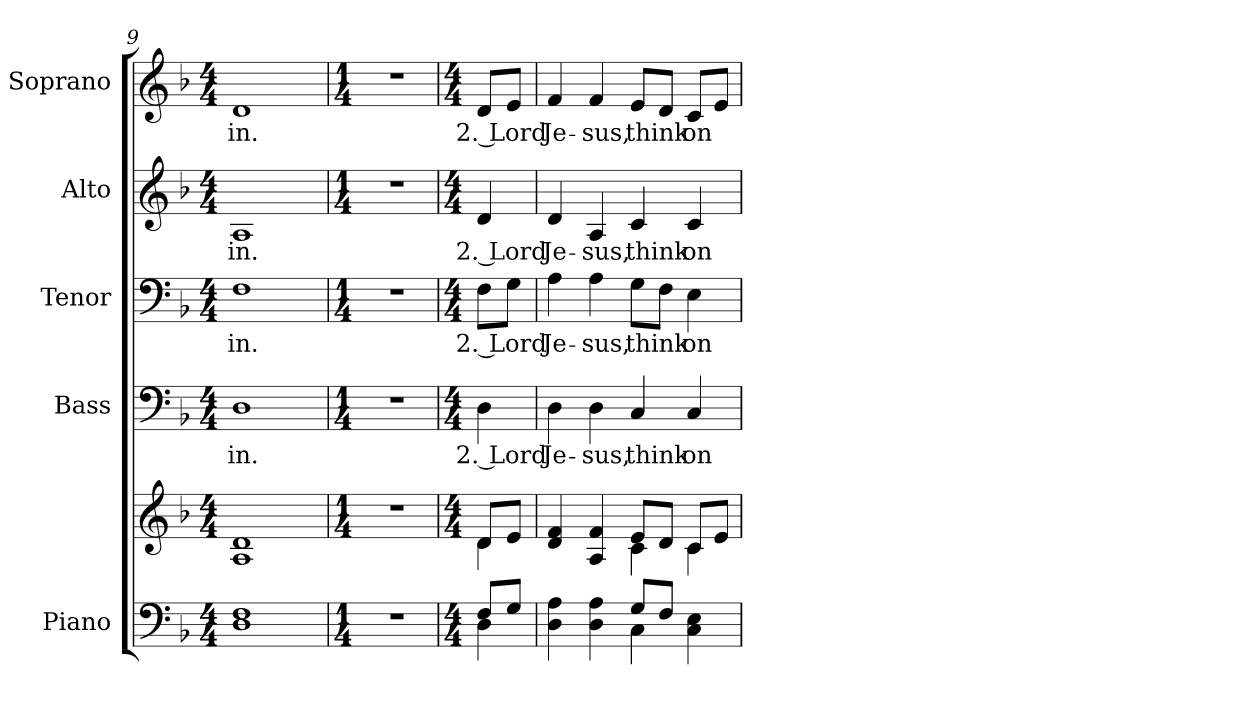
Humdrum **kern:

**kern	**kern	**kern	**text	**kern	**text	**kern	**text	**kern	**text
*part5	*part5	*part4	*part4	*part3	*part3	*part2	*part2	*part1	*part1
*staff6	*staff5	*staff4	*staff4	*staff3	*staff3	*staff2	*staff2	*staff1	*staff1
*I"Piano	*	*I"Bass	*	*I"Tenor	*	*I"Alto	*	*I"Soprano	*
*I'Pno.	*	*I'B.	*	*I'T.	*	*I'A.	*	*I'S.	*
!!LO:PB:g=z
*clefF4	*clefG2	*clefF4	*	*clefF4	*	*clefG2	*	*clefG2	*
*k[b-]	*k[b-]	*k[b-]	*	*k[b-]	*	*k[b-]	*	*k[b-]	*
*F:	*F:	*F:	*	*F:	*	*F:	*	*F:	*
*M4/4	*M4/4	*M4/4	*	*M4/4	*	*M4/4	*	*M4/4	*
=9	=9	=9	=9	=9	=9	=9	=9	=9	=9
!	!	!	!LO:LY:b:color=#000000	!	!	!	!	!	!
!	!	!	!	!	!LO:LY:b:color=#000000	!	!	!	!
!	!	!	!	!	!	!	!LO:LY:b:color=#000000	!	!
!	!	!	!	!	!	!	!	!	!LO:LY:b:color=#000000
1Di 1Fi	1Ai 1di	1Di	in.	1Fi	in.	1Ai	in.	1di	in.
=10	=10	=10	=10	=10	=10	=10	=10	=10	=10
*M1/4	*M1/4	*M1/4	*	*M1/4	*	*M1/4	*	*M1/4	*
!LO:N:vis=1	!LO:N:vis=1	!LO:N:vis=1	!	!LO:N:vis=1	!	!LO:N:vis=1	!	!LO:N:vis=1	!
4r	4r	4r	.	4r	.	4r	.	4r	.
!!LO:PB:g=z
=11	=11	=11	=11	=11	=11	=11	=11	=11	=11
*M4/4	*M4/4	*M4/4	*	*M4/4	*	*M4/4	*	*M4/4	*
*^	*^	*	*	*	*	*	*	*	*
!	!	!	!	!	!LO:LY:b:color=#000000	!	!	!	!	!	!
!	!	!	!	!	!	!	!LO:LY:b:color=#000000	!	!	!	!
!	!	!	!	!	!	!	!	!	!LO:LY:b:color=#000000	!	!
!	!	!	!	!	!	!	!	!	!	!	!LO:LY:b:color=#000000
8Fi/L	4Di\	8di/L	4di\	4Di\	2. Lord	8Fi\L	2. Lord	4di/	2. Lord	8di/L	2. Lord
8Gi/J	.	8ei/J	.	.	.	8Gi\J	.	.	.	8ei/J	.
=12	=12	=12	=12	=12	=12	=12	=12	=12	=12	=12	=12
!	!	!	!	!	!LO:LY:b:color=#000000	!	!	!	!	!	!
!	!	!	!	!	!	!	!LO:LY:b:color=#000000	!	!	!	!
!	!	!	!	!	!	!	!	!	!LO:LY:b:color=#000000	!	!
!	!	!	!	!	!	!	!	!	!	!	!LO:LY:b:color=#000000
4Di\ 4Ai	2ryy	4di/ 4fi	2ryy	4Di\	Je-	4Ai\	Je-	4di/	Je-	4fi/	Je-
!	!	!	!	!	!LO:LY:b:color=#000000	!	!	!	!	!	!
!	!	!	!	!	!	!	!LO:LY:b:color=#000000	!	!	!	!
!	!	!	!	!	!	!	!	!	!LO:LY:b:color=#000000	!	!
!	!	!	!	!	!	!	!	!	!	!	!LO:LY:b:color=#000000
4Di\ 4Ai	.	4Ai/ 4fi	.	4Di\	-sus,	4Ai\	-sus,	4Ai/	-sus,	4fi/	-sus,
!	!	!	!	!	!LO:LY:b:color=#000000	!	!	!	!	!	!
!	!	!	!	!	!	!	!LO:LY:b:color=#000000	!	!	!	!
!	!	!	!	!	!	!	!	!	!LO:LY:b:color=#000000	!	!
!	!	!	!	!	!	!	!	!	!	!	!LO:LY:b:color=#000000
8Gi/L	4Ci\	8ei/L	4ci\	4Ci/	think	8Gi\L	think	4ci/	think	8ei/L	think
8Fi/J	.	8di/J	.	.	.	8Fi\J	.	.	.	8di/J	.
!	!	!	!	!	!LO:LY:b:color=#000000	!	!	!	!	!	!
!	!	!	!	!	!	!	!LO:LY:b:color=#000000	!	!	!	!
!	!	!	!	!	!	!	!	!	!LO:LY:b:color=#000000	!	!
!	!	!	!	!	!	!	!	!	!	!	!LO:LY:b:color=#000000
4Ci\ 4Ei	4ryy	8ci/L	4ci\	4Ci/	on	4Ei\	on	4ci/	on	8ci/L	on
.	.	8ei/J	.	.	.	.	.	.	.	8ei/J	.
*v	*v	*	*	*	*	*	*	*	*	*	*
*	*v	*v	*	*	*	*	*	*	*	*
=	=	=	=	=	=	=	=	=	=
*-	*-	*-	*-	*-	*-	*-	*-	*-	*-
